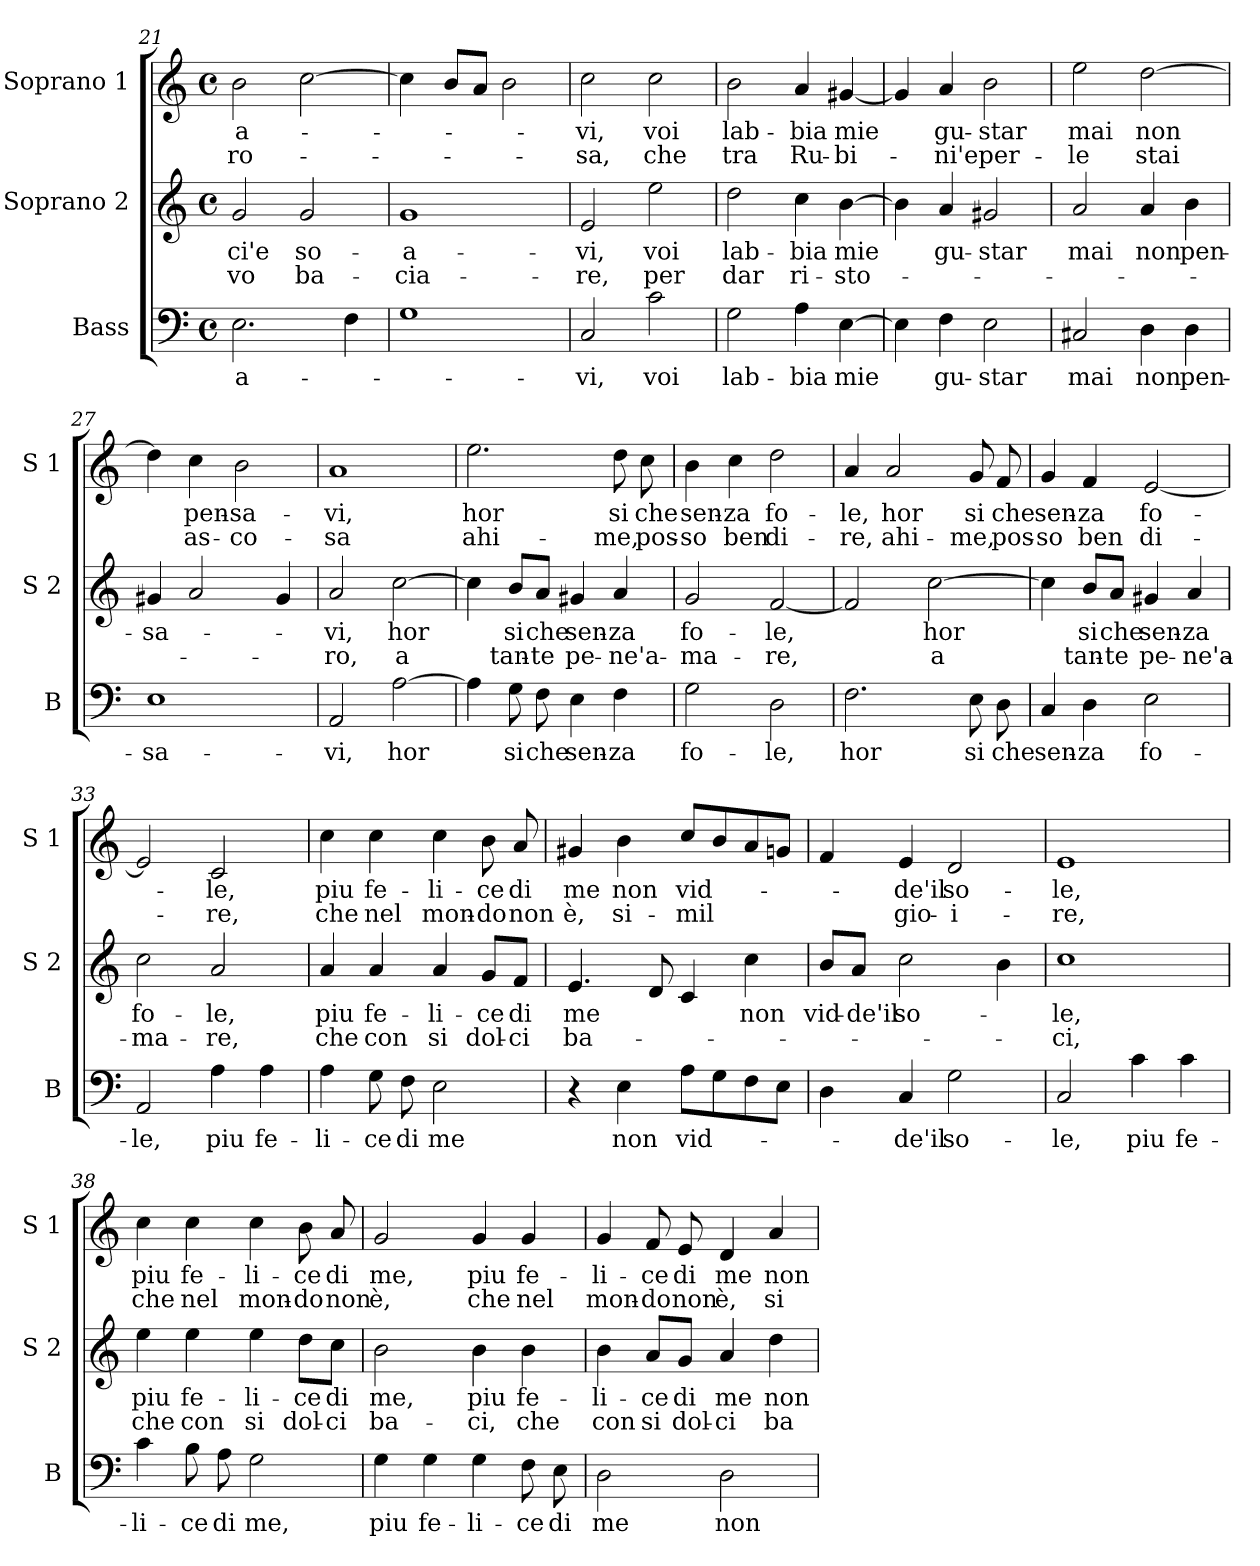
**kern	**text	**kern	**text	**text	**kern	**text	**text
*part3	*part3	*part2	*part2	*part2	*part1	*part1	*part1
*staff3	*staff3	*staff2	*staff2	*staff2	*staff1	*staff1	*staff1
*I"Bass	*	*I"Soprano 2	*	*	*I"Soprano 1	*	*
*I'B	*	*I'S 2	*	*	*I'S 1	*	*
!!LO:LB:g=z
*clefF4	*	*clefG2	*	*	*clefG2	*	*
*k[]	*	*k[]	*	*	*k[]	*	*
*C:	*	*C:	*	*	*C:	*	*
*M4/4	*	*M4/4	*	*	*M4/4	*	*
*met(c)	*	*met(c)	*	*	*met(c)	*	*
=21	=21	=21	=21	=21	=21	=21	=21
!	!LO:LY:b	!	!LO:LY:b	!LO:LY:b	!	!LO:LY:b	!LO:LY:b
2.E\	-a-	2g/	-ci'e	vo	2b\	-a-	-ro-
!	!	!	!LO:LY:b	!LO:LY:b	!	!	!
.	.	2g/	so-	ba-	[2cc\	.	.
4F\	.	.	.	.	.	.	.
=22	=22	=22	=22	=22	=22	=22	=22
!	!	!	!LO:LY:b	!LO:LY:b	!	!	!
1G	.	1g	-a-	-cia-	4cc\]	.	.
.	.	.	.	.	8b/L	.	.
.	.	.	.	.	8a/J	.	.
.	.	.	.	.	2b\	.	.
=23	=23	=23	=23	=23	=23	=23	=23
!	!LO:LY:b	!	!LO:LY:b	!LO:LY:b	!	!LO:LY:b	!LO:LY:b
2C/	-vi,	2e/	-vi,	-re,	2cc\	-vi,	-sa,
!	!LO:LY:b	!	!LO:LY:b	!LO:LY:b	!	!LO:LY:b	!LO:LY:b
2c\	voi	2ee\	voi	per	2cc\	voi	che
=24	=24	=24	=24	=24	=24	=24	=24
!	!LO:LY:b	!	!LO:LY:b	!LO:LY:b	!	!LO:LY:b	!LO:LY:b
2G\	lab-	2dd\	lab-	dar	2b\	lab-	tra
!	!LO:LY:b	!	!LO:LY:b	!LO:LY:b	!	!LO:LY:b	!LO:LY:b
4A\	-bia	4cc\	-bia	ri-	4a/	-bia	Ru-
!	!LO:LY:b	!	!LO:LY:b	!LO:LY:b	!	!LO:LY:b	!LO:LY:b
[4E\	mie	[4b\	mie	-sto-	[4g#X/	mie	-bi-
=25	=25	=25	=25	=25	=25	=25	=25
4E\]	.	4b\]	.	.	4g#/]	.	.
!	!LO:LY:b	!	!LO:LY:b	!	!	!LO:LY:b	!LO:LY:b
4F\	gu-	4a/	gu-	.	4a/	gu-	-ni'e
!	!LO:LY:b	!	!LO:LY:b	!	!	!LO:LY:b	!LO:LY:b
2E\	-star	2g#X/	-star	.	2b\	-star	per-
!!LO:LB:g=z
=26	=26	=26	=26	=26	=26	=26	=26
!	!LO:LY:b	!	!LO:LY:b	!	!	!LO:LY:b	!LO:LY:b
2C#X/	mai	2a/	mai	.	2ee\	mai	-le
!	!LO:LY:b	!	!LO:LY:b	!	!	!LO:LY:b	!LO:LY:b
4D\	non	4a/	non	.	[2dd\	non	stai
!	!LO:LY:b	!	!LO:LY:b	!	!	!	!
4D\	pen-	4b\	pen-	.	.	.	.
=27	=27	=27	=27	=27	=27	=27	=27
!	!LO:LY:b	!	!LO:LY:b	!	!	!	!
1E	-sa-	4g#X/	-sa-	.	4dd\]	.	.
!	!	!	!	!	!	!LO:LY:b	!LO:LY:b
.	.	2a/	.	.	4cc\	pen-	as-
!	!	!	!	!	!	!LO:LY:b	!LO:LY:b
.	.	.	.	.	2b\	-sa-	-co-
.	.	4g#/	.	.	.	.	.
=28	=28	=28	=28	=28	=28	=28	=28
!	!LO:LY:b	!	!LO:LY:b	!LO:LY:b	!	!LO:LY:b	!LO:LY:b
2AA/	-vi,	2a/	-vi,	-ro,	1a	-vi,	-sa
!	!LO:LY:b	!	!LO:LY:b	!LO:LY:b	!	!	!
[2A\	hor	[2cc\	hor	a	.	.	.
=29	=29	=29	=29	=29	=29	=29	=29
!	!	!	!	!	!	!LO:LY:b	!LO:LY:b
4A\]	.	4cc\]	.	.	2.ee\	hor	ahi-
!	!LO:LY:b	!	!LO:LY:b	!LO:LY:b	!	!	!
8G\	si	8b/L	si	tan-	.	.	.
!	!LO:LY:b	!	!LO:LY:b	!LO:LY:b	!	!	!
8F\	che	8a/J	che	-te	.	.	.
!	!LO:LY:b	!	!LO:LY:b	!LO:LY:b	!	!	!
4E\	sen-	4g#X/	sen-	pe-	.	.	.
!	!LO:LY:b	!	!LO:LY:b	!LO:LY:b	!	!LO:LY:b	!LO:LY:b
4F\	-za	4a/	-za	-ne'a-	8dd\	si	-me,
!	!	!	!	!	!	!LO:LY:b	!LO:LY:b
.	.	.	.	.	8cc\	che	pos-
=30	=30	=30	=30	=30	=30	=30	=30
!	!LO:LY:b	!	!LO:LY:b	!LO:LY:b	!	!LO:LY:b	!LO:LY:b
2G\	fo-	2g/	fo-	-ma-	4b\	sen-	-so
!	!	!	!	!	!	!LO:LY:b	!LO:LY:b
.	.	.	.	.	4cc\	-za	ben
!	!LO:LY:b	!	!LO:LY:b	!LO:LY:b	!	!LO:LY:b	!LO:LY:b
2D\	-le,	[2f/	-le,	-re,	2dd\	fo-	di-
!!LO:LB:g=z
=31	=31	=31	=31	=31	=31	=31	=31
!	!LO:LY:b	!	!	!	!	!LO:LY:b	!LO:LY:b
2.F\	hor	2f/]	.	.	4a/	-le,	-re,
!	!	!	!	!	!	!LO:LY:b	!LO:LY:b
.	.	.	.	.	2a/	hor	ahi-
!	!	!	!LO:LY:b	!LO:LY:b	!	!	!
.	.	[2cc\	hor	a	.	.	.
!	!LO:LY:b	!	!	!	!	!LO:LY:b	!LO:LY:b
8E\	si	.	.	.	8g/	si	-me,
!	!LO:LY:b	!	!	!	!	!LO:LY:b	!LO:LY:b
8D\	che	.	.	.	8f/	che	pos-
=32	=32	=32	=32	=32	=32	=32	=32
!	!LO:LY:b	!	!	!	!	!LO:LY:b	!LO:LY:b
4C/	sen-	4cc\]	.	.	4g/	sen-	-so
!	!LO:LY:b	!	!LO:LY:b	!LO:LY:b	!	!LO:LY:b	!LO:LY:b
4D\	-za	8b/L	si	tan-	4f/	-za	ben
!	!	!	!LO:LY:b	!LO:LY:b	!	!	!
.	.	8a/J	che	-te	.	.	.
!	!LO:LY:b	!	!LO:LY:b	!LO:LY:b	!	!LO:LY:b	!LO:LY:b
2E\	fo-	4g#X/	sen-	pe-	[2e/	fo-	di-
!	!	!	!LO:LY:b	!LO:LY:b	!	!	!
.	.	4a/	-za	-ne'a-	.	.	.
=33	=33	=33	=33	=33	=33	=33	=33
!	!LO:LY:b	!	!LO:LY:b	!LO:LY:b	!	!	!
2AA/	-le,	2cc\	fo-	-ma-	2e/]	.	.
!	!LO:LY:b	!	!LO:LY:b	!LO:LY:b	!	!LO:LY:b	!LO:LY:b
4A\	piu	2a/	-le,	-re,	2c/	-le,	-re,
!	!LO:LY:b	!	!	!	!	!	!
4A\	fe-	.	.	.	.	.	.
=34	=34	=34	=34	=34	=34	=34	=34
!	!LO:LY:b	!	!LO:LY:b	!LO:LY:b	!	!LO:LY:b	!LO:LY:b
4A\	-li-	4a/	piu	che	4cc\	piu	che
!	!LO:LY:b	!	!LO:LY:b	!LO:LY:b	!	!LO:LY:b	!LO:LY:b
8G\	-ce	4a/	fe-	con	4cc\	fe-	nel
!	!LO:LY:b	!	!	!	!	!	!
8F\	di	.	.	.	.	.	.
!	!LO:LY:b	!	!LO:LY:b	!LO:LY:b	!	!LO:LY:b	!LO:LY:b
2E\	me	4a/	-li-	si	4cc\	-li-	mon-
!	!	!	!LO:LY:b	!LO:LY:b	!	!LO:LY:b	!LO:LY:b
.	.	8g/L	-ce	dol-	8b\	-ce	-do
!	!	!	!LO:LY:b	!LO:LY:b	!	!LO:LY:b	!LO:LY:b
.	.	8f/J	di	-ci	8a/	di	non
=35	=35	=35	=35	=35	=35	=35	=35
!	!	!	!LO:LY:b	!LO:LY:b	!	!LO:LY:b	!LO:LY:b
4r	.	4.e/	me	ba-	4g#X/	me	è,
!	!LO:LY:b	!	!	!	!	!LO:LY:b	!LO:LY:b
4E\	non	.	.	.	4b\	non	si-
.	.	8d/	.	.	.	.	.
!	!LO:LY:b	!	!	!	!	!LO:LY:b	!LO:LY:b
8A\L	vid-	4c/	.	.	8cc/L	vid-	-mil
8G\	.	.	.	.	8b/	.	.
!	!	!	!LO:LY:b	!	!	!	!
8F\	.	4cc\	non	.	8a/	.	.
8E\J	.	.	.	.	8gn/J	.	.
!!LO:PB:g=z
=36	=36	=36	=36	=36	=36	=36	=36
!	!	!	!LO:LY:b	!	!	!	!
4D\	.	8b/L	vid-	.	4f/	.	.
!	!	!	!LO:LY:b	!	!	!	!
.	.	8a/J	-de'il	.	.	.	.
!	!LO:LY:b	!	!LO:LY:b	!	!	!LO:LY:b	!LO:LY:b
4C/	-de'il	2cc\	so-	.	4e/	-de'il	gio-
!	!LO:LY:b	!	!	!	!	!LO:LY:b	!LO:LY:b
2G\	so-	.	.	.	2d/	so-	-i-
.	.	4b\	.	.	.	.	.
=37	=37	=37	=37	=37	=37	=37	=37
!	!LO:LY:b	!	!LO:LY:b	!LO:LY:b	!	!LO:LY:b	!LO:LY:b
2C/	-le,	1cc	-le,	-ci,	1e	-le,	-re,
!	!LO:LY:b	!	!	!	!	!	!
4c\	piu	.	.	.	.	.	.
!	!LO:LY:b	!	!	!	!	!	!
4c\	fe-	.	.	.	.	.	.
=38	=38	=38	=38	=38	=38	=38	=38
!	!LO:LY:b	!	!LO:LY:b	!LO:LY:b	!	!LO:LY:b	!LO:LY:b
4c\	-li-	4ee\	piu	che	4cc\	piu	che
!	!LO:LY:b	!	!LO:LY:b	!LO:LY:b	!	!LO:LY:b	!LO:LY:b
8B\	-ce	4ee\	fe-	con	4cc\	fe-	nel
!	!LO:LY:b	!	!	!	!	!	!
8A\	di	.	.	.	.	.	.
!	!LO:LY:b	!	!LO:LY:b	!LO:LY:b	!	!LO:LY:b	!LO:LY:b
2G\	me,	4ee\	-li-	si	4cc\	-li-	mon-
!	!	!	!LO:LY:b	!LO:LY:b	!	!LO:LY:b	!LO:LY:b
.	.	8dd\L	-ce	dol-	8b\	-ce	-do
!	!	!	!LO:LY:b	!LO:LY:b	!	!LO:LY:b	!LO:LY:b
.	.	8cc\J	di	-ci	8a/	di	non
=39	=39	=39	=39	=39	=39	=39	=39
!	!LO:LY:b	!	!LO:LY:b	!LO:LY:b	!	!LO:LY:b	!LO:LY:b
4G\	piu	2b\	me,	ba-	2g/	me,	è,
!	!LO:LY:b	!	!	!	!	!	!
4G\	fe-	.	.	.	.	.	.
!	!LO:LY:b	!	!LO:LY:b	!LO:LY:b	!	!LO:LY:b	!LO:LY:b
4G\	-li-	4b\	piu	-ci,	4g/	piu	che
!	!LO:LY:b	!	!LO:LY:b	!LO:LY:b	!	!LO:LY:b	!LO:LY:b
8F\	-ce	4b\	fe-	che	4g/	fe-	nel
!	!LO:LY:b	!	!	!	!	!	!
8E\	di	.	.	.	.	.	.
=40	=40	=40	=40	=40	=40	=40	=40
!	!LO:LY:b	!	!LO:LY:b	!LO:LY:b	!	!LO:LY:b	!LO:LY:b
2D\	me	4b\	-li-	con	4g/	-li-	mon-
!	!	!	!LO:LY:b	!LO:LY:b	!	!LO:LY:b	!LO:LY:b
.	.	8a/L	-ce	si	8f/	-ce	-do
!	!	!	!LO:LY:b	!LO:LY:b	!	!LO:LY:b	!LO:LY:b
.	.	8g/J	di	dol-	8e/	di	non
!	!LO:LY:b	!	!LO:LY:b	!LO:LY:b	!	!LO:LY:b	!LO:LY:b
2D\	non	4a/	me	-ci	4d/	me	è,
!	!	!	!LO:LY:b	!LO:LY:b	!	!LO:LY:b	!LO:LY:b
.	.	4dd\	non	ba-	4a/	non	si-
=	=	=	=	=	=	=	=
*-	*-	*-	*-	*-	*-	*-	*-
